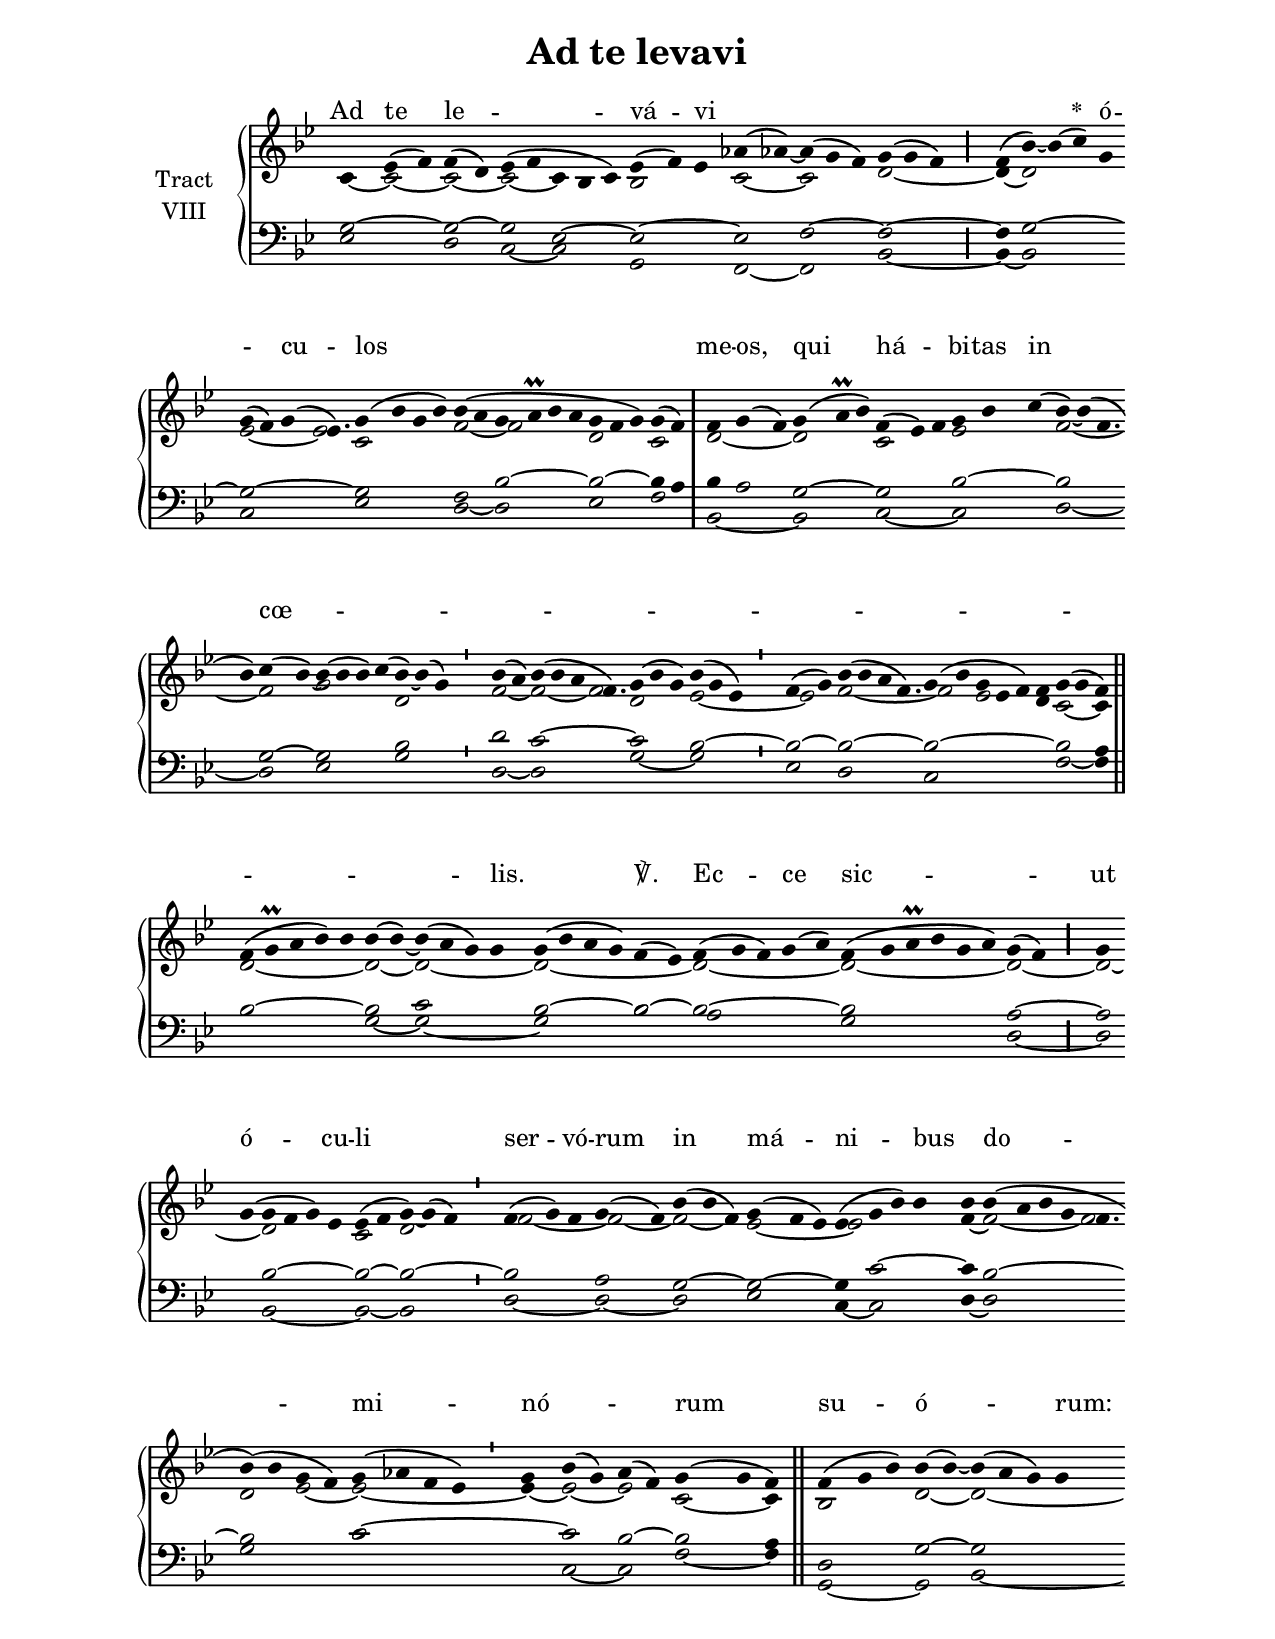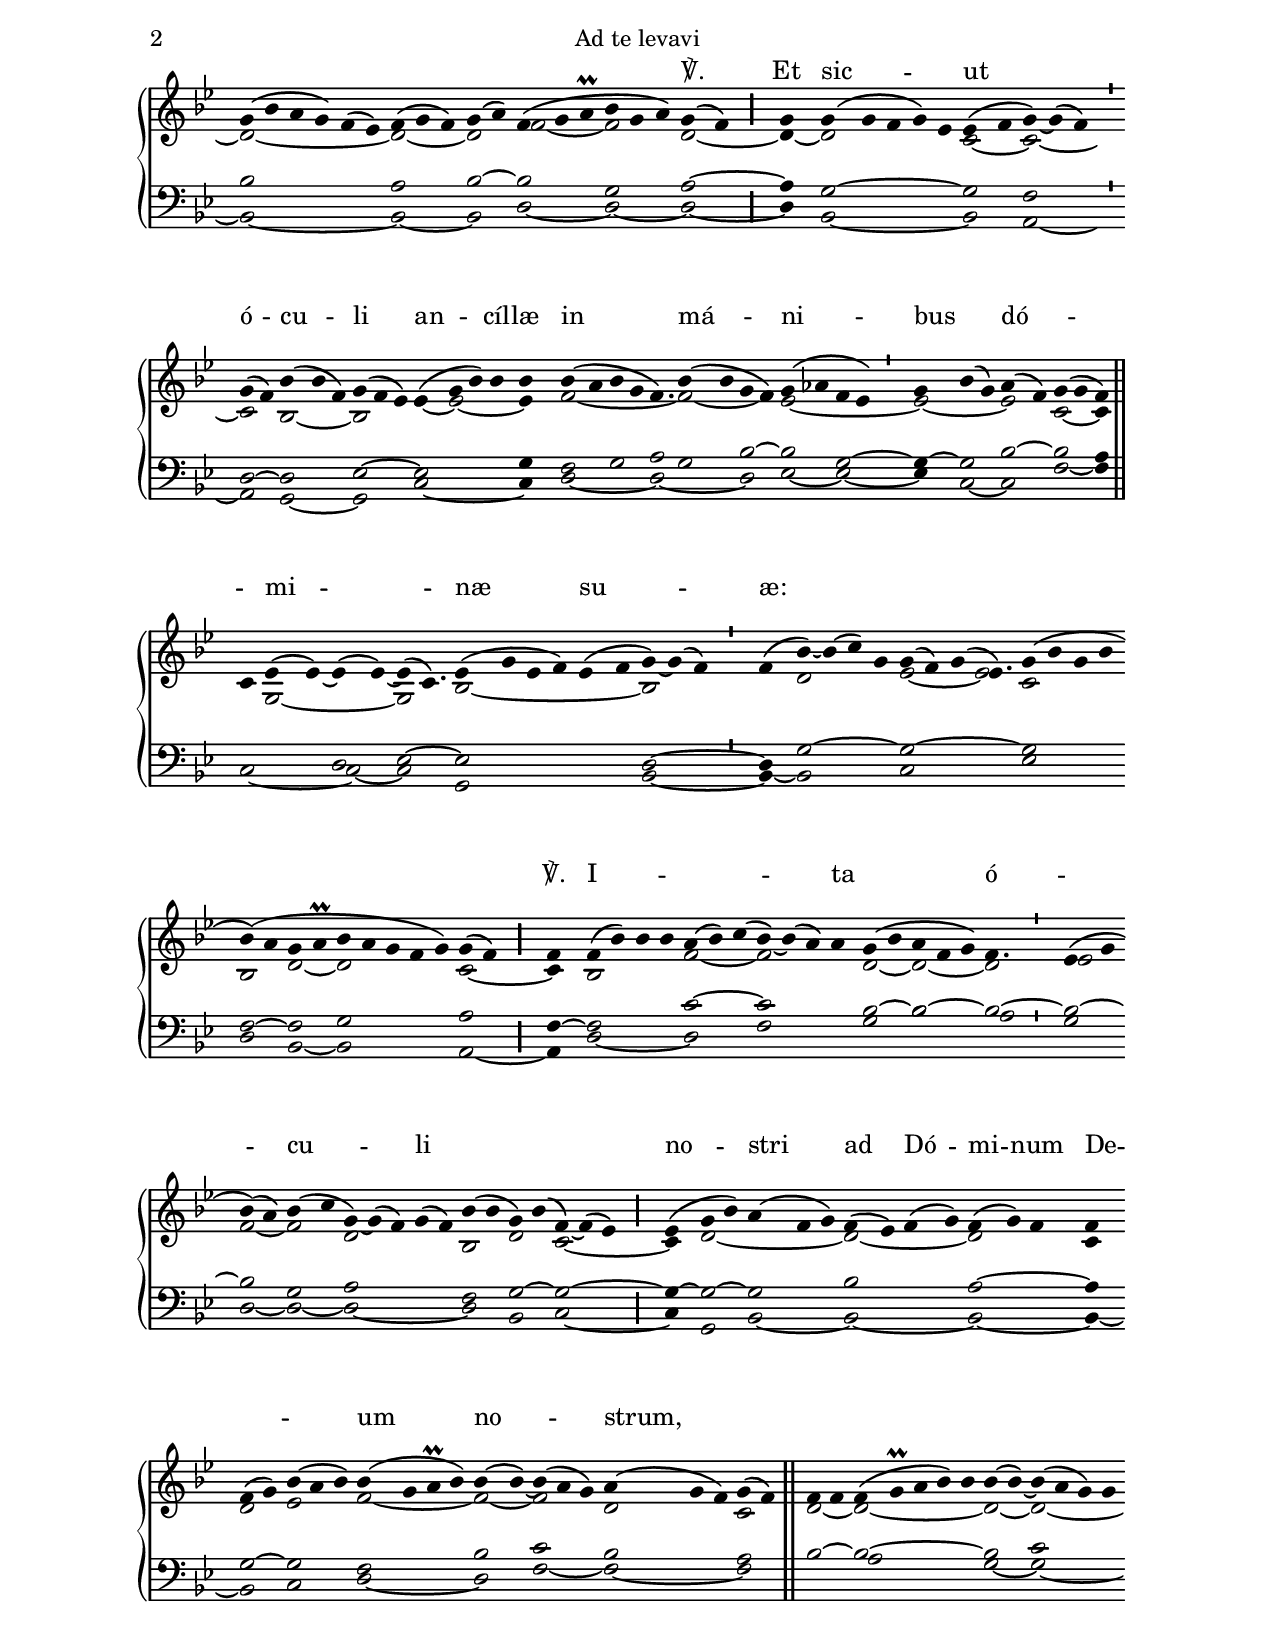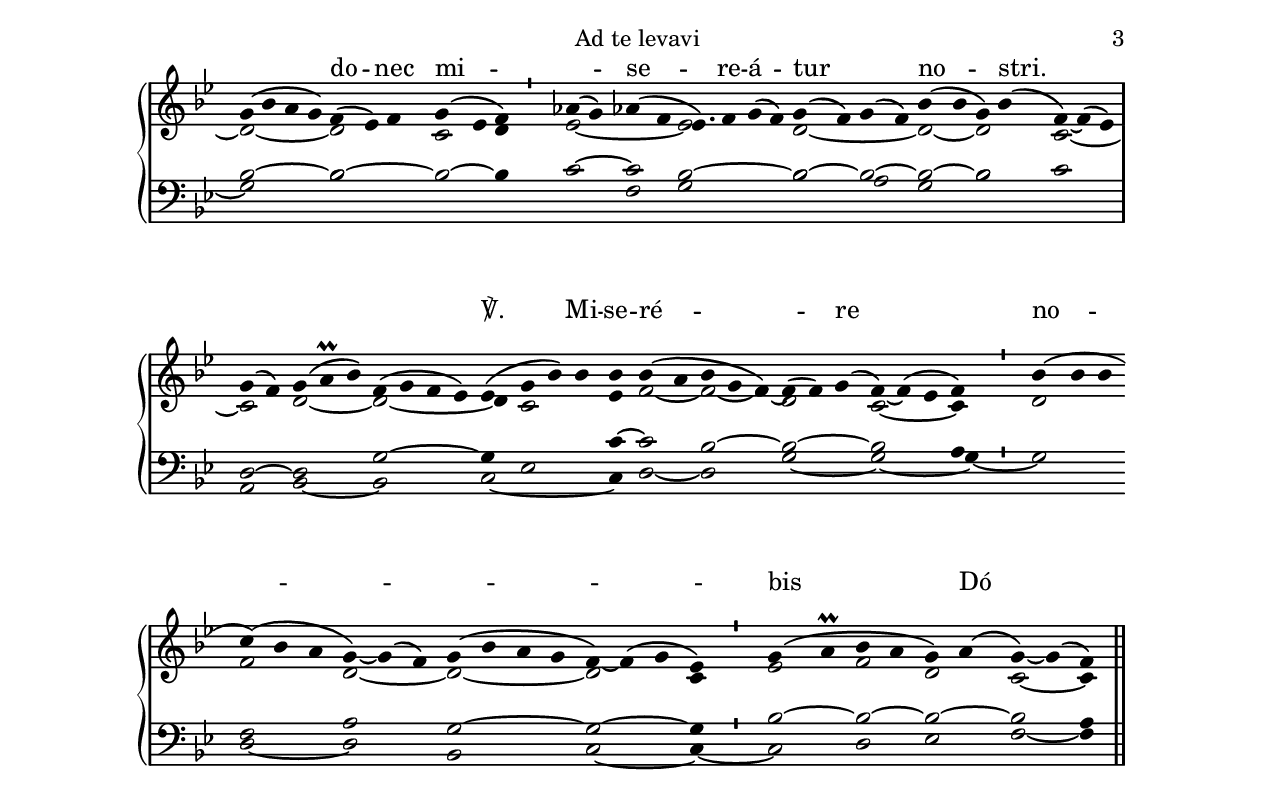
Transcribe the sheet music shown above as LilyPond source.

\version "2.18"
\include "gregorian.ly"
\include "noh2.ily"


%Page reference: page i.226
%(volume.page)

global = {
 \key f \mixolydian
 \cadenzaOn 
}

\header {
  title = \markup \center-column {"Ad te levavi" \vspace #1 }
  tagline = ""
  composer = ""
}

\paper {
 #(include-special-characters)
  oddHeaderMarkup = \markup \fill-line {
    \line {}
    \center-column {
      \on-the-fly #first-page     " "
      \on-the-fly #not-first-page "Ad te levavi"
    }
    \line { \on-the-fly #print-page-number-check-first \fromproperty #'page:page-number-string }
  }
  evenHeaderMarkup = \markup \fill-line {
    \line { \on-the-fly #print-page-number-check-first \fromproperty #'page:page-number-string }
    \center-column { "Ad te levavi" }
    \line {}
  }
}

chantText = \lyricmode {
Ad te le -- _ vá -- vi _ _ _ 
\set stanza = " * " 
ó -- _ cu -- los _ _ me -- os, 
qui há -- _ bi -- tas in cœ -- _ _ _ _ _ _ _ _ _ _ _ _ _ lis. _ ℣. 
Ec -- ce sic -- _ ut ó -- cu -- li ser -- vó -- rum 
in má -- ni -- bus _ do -- mi -- nó -- _ _ rum su -- ó -- rum: _ _ _ _ _ ℣. 
Et sic -- _ ut ó -- cu -- li an -- cíl -- læ 
in má -- ni -- bus _ dó -- _ _ mi -- næ su -- æ: _ _ _ _ _ ℣. 
I -- _ _ _ _ ta _ ó -- _ cu -- li _ _ no -- stri 
ad Dó -- mi -- num De -- _ _ um no -- strum, _ _ _ _ _ _ _ _ 
do -- nec mi -- _ se -- re -- á -- tur _ no -- stri. _ _ _ ℣. 
Mi -- se -- ré -- re no -- _ bis Dó -- mi -- ne, _ _ _ _ _ _ _ _ 
mi -- _ se -- ré -- re 
\set stanza = " * " no -- bis. _ _ _ _ _ _ _ _ _ _ _ }

chantMusic = {
\tieDown   c'4 ees'4 ( f'4) f'4 ( d'4) ees'4 ( f'4 c'4 bes4 c'4) ees'4 ( f'4)  ees'4 aes'4 ( aes'4) ~ aes'4 ( g'4 f'4) g'4 ( g'4 f'4) \divisioMaior
 f'4 ( bes'4) ~ bes'4 ( c''4) g'4 \forceBreak
 g'4 ( f'4) g'4 ( ees'4.) g'4 ( bes'4 g'4 bes'4) bes'4 ( a'4 g'4 a'\prall bes'4 a'4 g'4 f'4 g'4) g'4 ( f'4) \divisioMaxima
 f'4 g'4 ( f'4) g'4 ( a'\prall bes'4) f'4 ( ees'4) f'4 g'4 bes'4 c''4 ( bes'4) ~ bes'4 ( f'4. \forceBreak
) bes'4 c''4 ( bes'4) ~ bes'4 ( bes'4 bes'4) c''4 ( bes'4) ~ bes'4 ( g'4) \divisioMinima
 bes'4 ( a'4) bes'4 ( bes'4 a'4 f'4.) g'4 ( bes'4 g'4) bes'4 ( g'4 ees'4) \divisioMinima
 f'4 ( g'4) bes'4 ( bes'4 a'4 f'4.) g'4 ( bes'4 g'4 ees'4 f'4) f'4 g'4 ( g'4 f'4) \finalis \forceBreak

 f'4 ( g'\prall a'4 bes'4) bes'4 bes'4 ( bes'4) ~ bes'4 ( a'4 g'4) g'4 g'4 ( bes'4 a'4 g'4) f'4 ( ees'4) f'4 ( g'4 f'4) g'4 ( a'4) f'4 ( g'4 a'\prall bes'4 g'4 a'4) g'4 ( f'4) \divisioMaior
 g'4 \forceBreak
 g'4 ( g'4 f'4 g'4) ees'4 ees'4 ( f'4 g'4) ~ g'4 ( f'4) \divisioMinima
 f'4 ( g'4) f'4 g'4 ( f'4) bes'4 ( bes'4 f'4) g'4 ( f'4 ees'4) ees'4 ( g'4 bes'4) bes'4 bes'4 bes'4 ( a'4 bes'4 g'4 f'4. \forceBreak
)  bes'4 ( bes'4 g'4 f'4) g'4 ( aes'4 f'4 ees'4) \divisioMinima
  g'4 bes'4 ( g'4) a'4 ( f'4) g'4 ( g'4 f'4) \finalis
 f'4 ( g'4 bes'4) bes'4 ( bes'4) ~ bes'4 ( a'4 g'4) g'4 \forceBreak
 g'4 ( bes'4 a'4 g'4) f'4 ( ees'4) f'4 ( g'4 f'4) g'4 ( a'4) f'4 ( g'4 a'\prall bes'4 g'4 a'4) g'4 ( f'4) \divisioMaior
 g'4 g'4 ( g'4 f'4 g'4) ees'4 ees'4 ( f'4 g'4) ~ g'4 ( f'4) \divisioMinima \forceBreak

 g'4 ( f'4) bes'4 ( bes'4 f'4) g'4 ( f'4 ees'4) ees'4 ( g'4 bes'4) bes'4 bes'4 bes'4 ( a'4 bes'4 g'4 f'4.)  bes'4 ( bes'4 g'4 f'4) g'4 ( aes'4 f'4 ees'4) \divisioMinima
  g'4 bes'4 ( g'4) a'4 ( f'4) g'4 ( g'4 f'4) \finalis \forceBreak

 c'4 ees'4 ( ees'4) ~ ees'4 ( ees'4) ~ ees'4 ( c'4.) ees'4 ( g'4 ees'4 f'4) ees'4 ( f'4 g'4) ~ g'4 ( f'4) \divisioMinima
 f'4 ( bes'4) ~ bes'4 ( c''4) g'4 g'4 ( f'4) g'4 ( ees'4.) g'4 ( bes'4 g'4 bes'4 \forceBreak
) bes'4 ( a'4 g'4 a'\prall bes'4 a'4 g'4 f'4 g'4) g'4 ( f'4) \divisioMaior
 f'4 f'4 ( bes'4) bes'4 bes'4 a'4 ( bes'4) c''4 ( bes'4) ~ bes'4 ( a'4) a'4 g'4 ( bes'4 a'4 f'4 g'4) f'4. \divisioMinima
 ees'4 ( g'4 \forceBreak
) bes'4 ( a'4) bes'4 ( c''4 g'4) ~ g'4 ( f'4) g'4 ( f'4) bes'4 ( bes'4 g'4) bes'4 ( f'4) ~ f'4 ( ees'4) \divisioMaior
 ees'4 ( g'4 bes'4) a'4 ( f'4 g'4) f'4 ( ees'4) f'4 ( g'4) f'4 ( g'4) f'4 f'4 \forceBreak
 f'4 ( g'4) bes'4 ( a'4 bes'4) bes'4 ( g'4 a'\prall bes'4) bes'4 ( bes'4) ~ bes'4 ( a'4 g'4) a'4 ( g'4 f'4) g'4 ( f'4) \finalis
 f'4 f'4 f'4 ( g'\prall a'4 bes'4) bes'4 bes'4 ( bes'4) ~ bes'4 ( a'4 g'4) g'4 \forceBreak
 g'4 ( bes'4 a'4 g'4) f'4 ( ees'4) f'4 g'4 ( ees'4 f'4) \divisioMinima
  aes'4 ( g'4) aes'4 ( f'4 ees'4.) f'4 g'4 ( f'4) g'4 ( f'4) g'4 ( f'4) bes'4 ( bes'4 g'4) bes'4 ( f'4) ~ f'4 ( ees'4) \divisioMaxima \forceBreak

 g'4 ( f'4) g'4 ( a'\prall bes'4) f'4 ( g'4 f'4 ees'4) ees'4 ( g'4 bes'4) bes'4  bes'4 bes'4 ( a'4 bes'4 g'4 f'4) ~ f'4 ( f'4) g'4 ( f'4) ~ f'4 ( ees'4 f'4) \divisioMinima
 bes'4 ( bes'4 bes'4 \forceBreak
) c''4 ( bes'4 a'4 g'4) ~ g'4 ( f'4) g'4 ( bes'4 a'4 g'4 f'4) ~ f'4 ( g'4 ees'4) \divisioMinima
 g'4 ( a'\prall bes'4 a'4 g'4) a'4 ( g'4) ~ g'4 ( f'4) \finalis

}

altoMusic = {
c'4 ~ c'2 ~ c'2 ~ c'2 ~ c'4 r2 bes2*3/2 c'2 ~ c'2*3/2 d'2*3/2 ~ \divisioMaior
d'4 ~ d'2*4/2 ees'2*3/2 ~ ees'2*3/4 c'2*4/2 f'2 ~ f'2*4/2 d'2*3/2 c'2 \divisioMaxima
d'2*3/2 ~ d'2*3/2 c'2*3/2 ees'2*3/2 f'2*9/4 ~ f'2 g'2*4/2 d'2*3/2 \divisioMinima
f'2 ~ f'2*3/2 ~ f'2*3/4 d'2*3/2 ees'2*3/2 ~ \divisioMinima
ees'2 f'2*9/4 ~ f'2 ees'2*3/2 d'4 c'2 ~ c'4 \finalis
d'2*5/2 ~ d'2 ~ d'2*4/2 ~ d'2*6/2 ~ d'2*5/2 ~ d'2*6/2 ~ d'2 ~ \divisioMaior
d'2 ~ d'2*4/2 c'2 d'2*3/2 \divisioMinima
f'2*3/2 ~ f'2 ~ f'2 ~ f'4 ees'2*3/2 ~ ees'2*4/2 f'4 ~ f'2*4/2 ~ f'2*3/4 d'2 ees'2 ~ ees'2*4/2 ~ ees'4 ~ ees'2 ~ ees'2 c'2 ~ c'4 \finalis
bes2*3/2 d'2 ~ d'2*4/2 ~ d'2*6/2 ~ d'2*3/2 ~ d'2 f'2*3/2 ~ f'2*3/2 d'2 ~ \divisioMaior
d'4 ~ d'2*5/2 c'2 ~ c'2*3/2 ~ \divisioMinima
c'2 bes2*3/2 ~ bes2*3/2 ees'4 ~ ees'2*3/2 ~ ees'4 f'2*11/4 ~ f'2*3/2 ~ f'4 ees'2*4/2 ~ ees'2*3/2 ~ ees'2 c'2 ~ c'4 \finalis
r4 g2*4/2 ~ g2*5/4 bes2*6/2 ~ bes2*3/2 \divisioMinima
r4 d'2*4/2 ees'2*3/2 ~ ees'2*3/4 c'2*4/2 bes2 d'2 ~ d'2*5/2 c'2 ~ \divisioMaior
c'4 bes2*4/2 f'2*3/2 ~ f'2*4/2 d'2 ~ d'2*3/2 ~ d'2*3/4 \divisioMinima
ees'2 f'2 ~ f'2 d'2*5/2 bes2 d'2 c'2*3/2 ~ \divisioMaior
c'4 d'2*5/2 ~ d'2*4/2 ~ d'2*3/2 c'4 d'2 ees'2*3/2 f'2*4/2 ~ f'2 ~ f'2*3/2 d'2*3/2 c'2 \finalis
d'2 ~ d'2*5/2 ~ d'2 ~ d'2*4/2 ~ d'2*4/2 ~ d'2*3/2 c'2 d'4 ees'2*4/2 ~ ees'2*9/4 d'2*4/2 ~ d'2 ~ d'2 c'2*3/2 ~ \divisioMaxima
c'2 d'2*3/2 ~ d'2*4/2 ~ d'4 c'2*3/2 ees'4 f'2 ~ f'2 ~ f'4 d'2*3/2 c'2*3/2 ~ c'4 \divisioMinima
d'2*3/2 f'2*3/2 d'2*3/2 ~ d'2*4/2 ~ d'2*3/2 c'4 \divisioMinima
ees'2 f'2 d'2 c'2 ~ c'4 \finalis
}

tenorMusic = {
g2*3/2 ~ g2 ~ g2 ees2*3/2 ~ ees2*3/2 ~ ees2 f2*3/2 ~ f2*3/2 ~ \divisioMaior
f4 g2*4/2 ~ g2*9/4 ~ g2*4/2 f2 bes2*4/2 ~ bes2*3/2 ~ bes4 a4 \divisioMaxima
bes4 a2 g2*3/2 ~ g2*3/2 bes2*3/2 ~ bes2*9/4 g2 ~ g2*4/2 bes2*3/2 \divisioMinima
d'2 c'2*9/4 ~ c'2*3/2 bes2*3/2 ~ \divisioMinima
bes2 ~ bes2*9/4 ~ bes2*6/2 ~ bes2 a4 \finalis
bes2*5/2 ~ bes2 c'2*4/2 bes2*4/2 ~ bes2 ~ bes2*5/2 ~ bes2*6/2 a2 ~ \divisioMaior
a2 bes2*4/2 ~ bes2 ~ bes2*3/2 ~ \divisioMinima
bes2*3/2 a2 g2*3/2 ~ g2*3/2 ~ g4 c'2*3/2 ~ c'4 bes2*11/4 ~ bes2*4/2 c'2*5/2 ~ c'2 bes2 ~ bes2 a4 \finalis
d2*3/2 g2 ~ g2*4/2 bes2*6/2 a2*3/2 bes2 ~ bes2*3/2 g2*3/2 a2 ~ \divisioMaior
a4 g2*5/2 ~ g2 f2*3/2 \divisioMinima
d2 ~ d2*3/2 ees2*3/2 ~ ees2*4/2 g4 f2 g2 a2*3/4 g2 bes2 ~ bes2 g2 ~ g4 ~ g2 bes2 ~ bes2 a4 \finalis
r2*3/2 d2 ees2*5/4 ~ ees2*6/2 d2*3/2 ~ \divisioMinima
d4 g2*4/2 ~ g2*9/4 ~ g2*4/2 f2 ~ f2 g2*5/2 a2 \divisioMaior
f4 ~ f2*4/2 c'2*3/2 ~ c'2*4/2 bes2 ~ bes2*3/2 ~ bes2*3/4 ~ \divisioMinima
bes2 ~ bes2 g2 a2*5/2 f2 g2 ~ g2*3/2 ~ \divisioMaior
g4 ~ g2 ~ g2*3/2 bes2*4/2 a2*3/2 ~ a4 g2 ~ g2*3/2 f2*4/2 bes2 c'2*3/2 bes2*3/2 a2 \finalis
bes2 ~ bes2*5/2 ~ bes2 c'2*4/2 bes2*4/2 ~ bes2*3/2 ~ bes2 ~ bes4 c'2 ~ c'2 bes2*9/4 ~ bes2 ~ bes2 ~ bes2 ~ bes2 c'2*3/2 \divisioMaxima
d2 ~ d2*3/2 g2*4/2 ~ g4 ees2*3/2 c'4 ~ c'2 bes2*3/2 ~ bes2*3/2 ~ bes2*3/2 a4 \divisioMinima
r2*3/2 f2*3/2 a2*3/2 g2*4/2 ~ g2*3/2 ~ g4 \divisioMinima
bes2 ~ bes2 ~ bes2 ~ bes2 a4 \finalis
}

bassMusic = {
ees2*3/2 d2 c2 ~ c2*3/2 g,2*3/2 f,2 ~ f,2*3/2 bes,2*3/2 ~ \divisioMaior
bes,4 ~ bes,2*4/2 c2*9/4 ees2*4/2 d2 ~ d2*4/2 ees2*3/2 f2 \divisioMaxima
bes,2*3/2 ~ bes,2*3/2 c2*3/2 ~ c2*3/2 d2*9/4 ~ d2 ees2*4/2 g2*3/2 \divisioMinima
d2 ~ d2*9/4 g2*3/2 ~ g2*3/2 \divisioMinima
ees2 d2*9/4 c2*6/2 f2 ~ f4 \finalis
r2*5/2 g2 ~ g2*4/2 ~ g2*4/2 bes2 a2*5/2 g2*6/2 d2 ~ \divisioMaior
d2 bes,2*4/2 ~ bes,2 ~ bes,2*3/2 \divisioMinima
d2*3/2 ~ d2 ~ d2*3/2 ees2*3/2 c4 ~ c2*3/2 d4 ~ d2*11/4 g2*4/2 c'2*5/2 c2 ~ c2 f2 ~ f4 \finalis
g,2*3/2 ~ g,2 bes,2*4/2 ~ bes,2*6/2 ~ bes,2*3/2 ~ bes,2 d2*3/2 ~ d2*3/2 ~ d2 ~ \divisioMaior
d4 bes,2*5/2 ~ bes,2 a,2*3/2 ~ \divisioMinima
a,2 g,2*3/2 ~ g,2*3/2 c2*4/2 ~ c4 d2*4/2 ~ d2*7/4 ~ d2 ees2 ~ ees2 ~ ees4 c2 ~ c2 f2 ~ f4 \finalis
c2*3/2 ~ c2 ~ c2*5/4 g,2*6/2 bes,2*3/2 ~ \divisioMinima
bes,4 ~ bes,2*4/2 c2*9/4 ees2*4/2 d2 bes,2 ~ bes,2*5/2 a,2 ~ \divisioMaior
a,4 d2*4/2 ~ d2*3/2 f2*4/2 g2 bes2*3/2 a2*3/4 \divisioMinima
g2 d2 ~ d2 ~ d2*5/2 ~ d2 bes,2 c2*3/2 ~ \divisioMaior
c4 g,2 bes,2*3/2 ~ bes,2*4/2 ~ bes,2*3/2 ~ bes,4 ~ bes,2 c2*3/2 d2*4/2 ~ d2 f2*3/2 ~ f2*3/2 ~ f2 \finalis
r2 a2*5/2 g2 ~ g2*4/2 ~ g2*4/2 bes2*3/2 r2*3/2 r2 f2 g2*9/4 bes2 a2 g2 bes2 r2*3/2 \divisioMaxima
a,2 bes,2*3/2 ~ bes,2*4/2 c2*4/2 ~ c4 d2 ~ d2*3/2 g2*3/2 ~ g2*3/2 ~ g4 ~ \divisioMinima
g2*3/2 d2*3/2 ~ d2*3/2 bes,2*4/2 c2*3/2 ~ c4 ~ \divisioMinima
c2 d2 ees2 f2 ~ f4 \finalis
}

voiceLines = {
\voiceLineStyle


}

\score{
  <<
    \new GrandStaff <<
      \set GrandStaff.autoBeaming = ##f
      \set GrandStaff.instrumentName = \markup \center-column {
        "Tract"
        "VIII"
      }
      \new Staff = up <<
        \new Voice = "chant" {
          \voiceOne \global \chantMusic
        }
        \new Voice {
          \voiceTwo \global \altoMusic
        }
      >>

      \new Staff = down <<
        \clef bass
        \new Voice {
          \voiceOne \global \tenorMusic
        }
        \new Voice {
          \voiceTwo \global \bassMusic
        }
	\new Voice {
        \voiceThree \global \voiceLines
        }
      >>
    >>
    \new Lyrics \lyricsto chant {
      \chantText
    }
  >>
  \layout{
  }
  \midi{
    \tempo 4 = 125
  }
}
